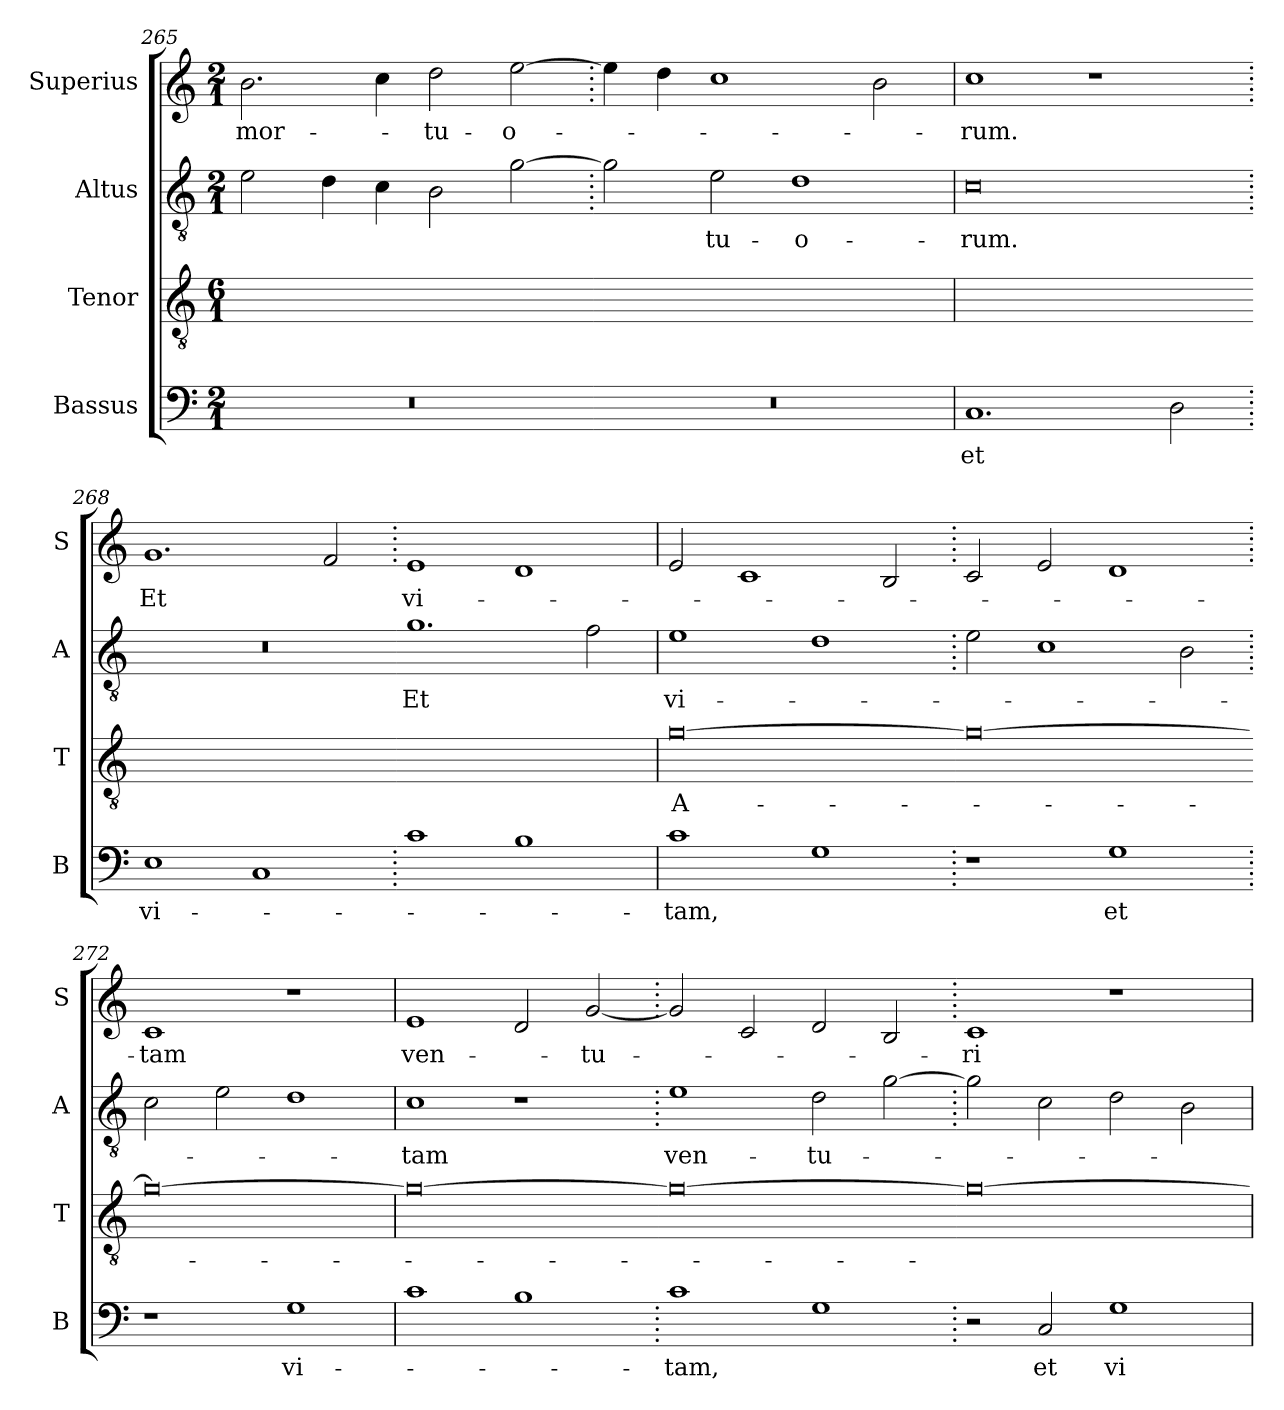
**kern	**text	**kern	**text	**kern	**text	**kern	**text
*part4	*part4	*part3	*part3	*part2	*part2	*part1	*part1
*staff4	*staff4	*staff3	*staff3	*staff2	*staff2	*staff1	*staff1
*I"Bassus	*	*I"Tenor	*	*I"Altus	*	*I"Superius	*
*I'B	*	*I'T	*	*I'A	*	*I'S	*
*clefF4	*	*clefGv2	*	*clefGv2	*	*clefG2	*
*k[]	*	*k[]	*	*k[]	*	*k[]	*
*M2/1	*	*M6/1	*	*M2/1	*	*M2/1	*
=265	=265	=265	=265	=265	=265	=265	=265
!	!	!LO:N:vis=1	!	!	!	!	!
0r	.	0Gyy_	.	2e\	.	2.b\	mor-
.	.	.	.	4d\	.	.	.
.	.	.	.	4c\	.	4cc\	.
.	.	.	.	2B\	.	2dd\	-tu-
.	.	.	.	[2g\	.	[2ee\	-o-
=266.	=266.	=266-	=266.	=266.	=266.	=266.	=266.
!	!	!LO:N:vis=1	!	!	!	!	!
0r	.	0Gyy]	.	2g\]	.	4ee\]	.
.	.	.	.	.	.	4dd\	.
.	.	.	.	2e\	-tu-	1cc	.
.	.	.	.	1d	-o-	.	.
.	.	.	.	.	.	2b\	.
=267	=267	=267	=267	=267	=267	=267	=267
!	!	!LO:N:vis=1	!	!	!	!	!
1.C	et	0r	.	0c	-rum.	1cc	-rum.
.	.	.	.	.	.	1r	.
2D\	.	.	.	.	.	.	.
=268.	=268.	=268-	=268.	=268.	=268.	=268.	=268.
!	!	!LO:N:vis=1	!	!	!	!	!
1E	vi-	0ryy	.	0r	.	1.g	Et
1C	.	.	.	.	.	.	.
.	.	.	.	.	.	2f/	.
=269.	=269.	=269-	=269.	=269.	=269.	=269.	=269.
!	!	!LO:N:vis=1	!	!	!	!	!
1c	.	0ryy	.	1.g	Et	1e	vi-
1B	.	.	.	.	.	1d	.
.	.	.	.	2f\	.	.	.
=270	=270	=270	=270	=270	=270	=270	=270
1c	-tam,	[0g	A-	1e	vi-	2e/	.
.	.	.	.	.	.	1c	.
1G	.	.	.	1d	.	.	.
.	.	.	.	.	.	2B/	.
=271.	=271.	=271-	=271.	=271.	=271.	=271.	=271.
1r	.	0g_	.	2e\	.	2c/	.
.	.	.	.	1c	.	2e/	.
1G	et	.	.	.	.	1d	.
.	.	.	.	2B\	.	.	.
=272.	=272.	=272-	=272.	=272.	=272.	=272.	=272.
1r	.	0g_	.	2c\	.	1c	-tam
.	.	.	.	2e\	.	.	.
1G	vi-	.	.	1d	.	1r	.
=273	=273	=273	=273	=273	=273	=273	=273
1c	.	0g_	.	1c	-tam	1e	ven-
1B	.	.	.	1r	.	2d/	.
.	.	.	.	.	.	[2g/	-tu-
=274.	=274.	=274-	=274.	=274.	=274.	=274.	=274.
1c	-tam,	0g_	.	1e	ven-	2g/]	.
.	.	.	.	.	.	2c/	.
1G	.	.	.	2d\	-tu-	2d/	.
.	.	.	.	[2g\	.	2B/	.
=275.	=275.	=275-	=275.	=275.	=275.	=275.	=275.
2r	.	0g_	.	2g\]	.	1c	-ri
2C/	et	.	.	2c\	.	.	.
1G	vi-	.	.	2d\	.	1r	.
.	.	.	.	2B\	.	.	.
=	=	=	=	=	=	=	=
*-	*-	*-	*-	*-	*-	*-	*-
